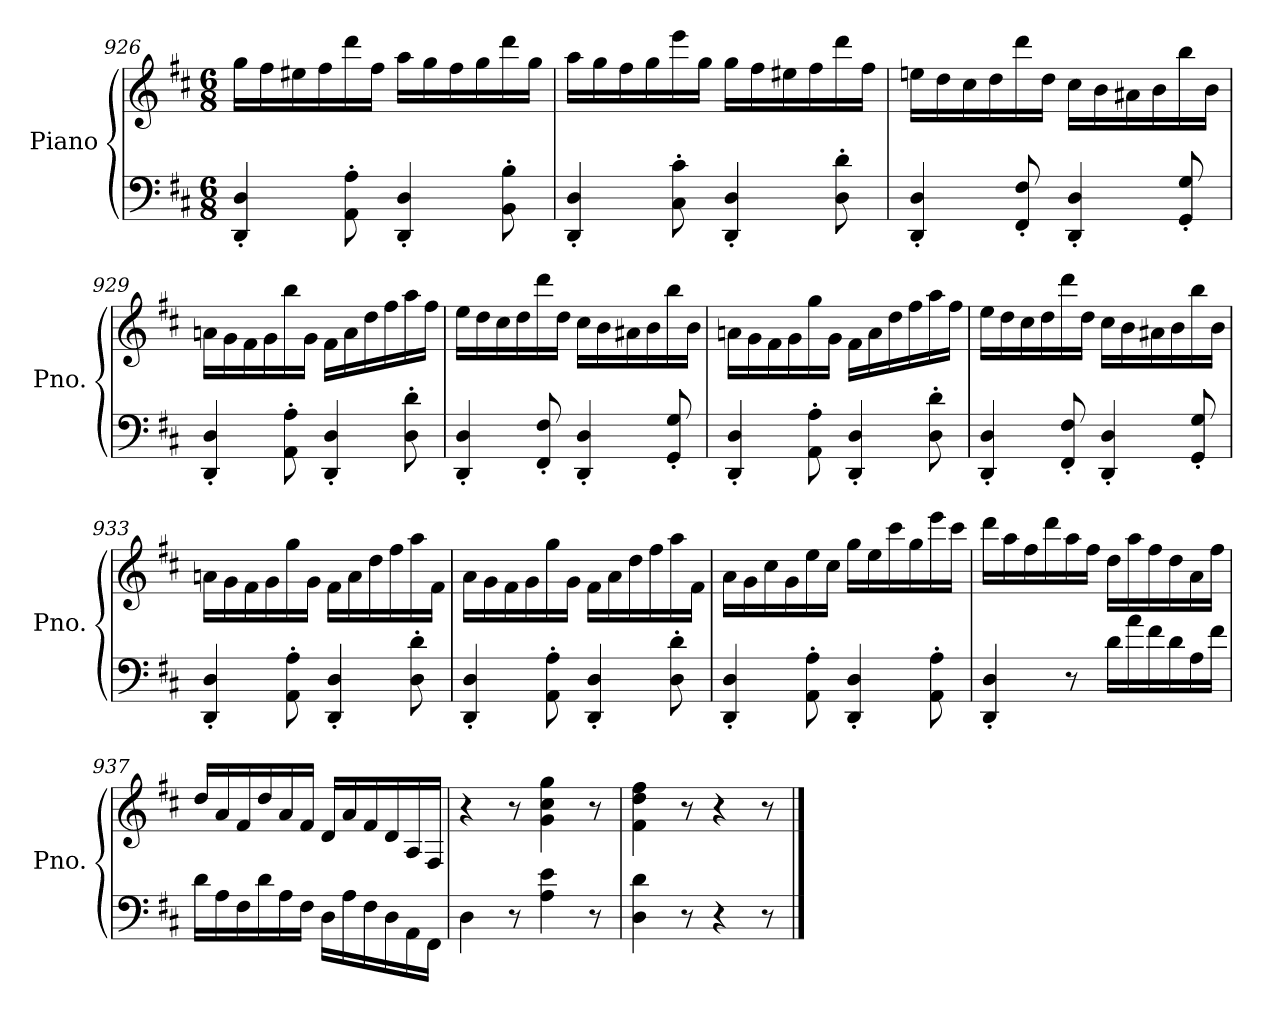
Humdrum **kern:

**kern	**kern
*part1	*part1
*staff2	*staff1
*I"Piano	*
*I'Pno.	*
*clefF4	*clefG2
*k[f#c#]	*k[f#c#]
*M6/8	*M6/8
=926	=926
4DD/' 4D/'	16gg\LL
.	16ff#\
.	16ee#X\
.	16ff#\
8AA\' 8A\'	16ddd\
.	16ff#\JJ
4DD/' 4D/'	16aa\LL
.	16gg\
.	16ff#\
.	16gg\
8BB\' 8B\'	16ddd\
.	16gg\JJ
!!LO:LB:g=z
=927	=927
4DD/' 4D/'	16aa\LL
.	16gg\
.	16ff#\
.	16gg\
8C#\' 8c#\'	16eee\
.	16gg\JJ
4DD/' 4D/'	16gg\LL
.	16ff#\
.	16ee#X\
.	16ff#\
8D\' 8d\'	16ddd\
.	16ff#\JJ
=928	=928
4DD/' 4D/'	16een\LL
.	16dd\
.	16cc#\
.	16dd\
8FF#/' 8F#/'	16ddd\
.	16dd\JJ
4DD/' 4D/'	16cc#\LL
.	16b\
.	16a#X\
.	16b\
8GG/' 8G/'	16bb\
.	16b\JJ
=929	=929
4DD/' 4D/'	16an\LL
.	16g\
.	16f#\
.	16g\
8AA\' 8A\'	16bb\
.	16g\JJ
4DD/' 4D/'	16f#\LL
.	16a\
.	16dd\
.	16ff#\
8D\' 8d\'	16aa\
.	16ff#\JJ
!!LO:LB:g=z
=930	=930
4DD/' 4D/'	16ee\LL
.	16dd\
.	16cc#\
.	16dd\
8FF#/' 8F#/'	16ddd\
.	16dd\JJ
4DD/' 4D/'	16cc#\LL
.	16b\
.	16a#X\
.	16b\
8GG/' 8G/'	16bb\
.	16b\JJ
=931	=931
4DD/' 4D/'	16an\LL
.	16g\
.	16f#\
.	16g\
8AA\' 8A\'	16gg\
.	16g\JJ
4DD/' 4D/'	16f#\LL
.	16a\
.	16dd\
.	16ff#\
8D\' 8d\'	16aa\
.	16ff#\JJ
=932	=932
4DD/' 4D/'	16ee\LL
.	16dd\
.	16cc#\
.	16dd\
8FF#/' 8F#/'	16ddd\
.	16dd\JJ
4DD/' 4D/'	16cc#\LL
.	16b\
.	16a#X\
.	16b\
8GG/' 8G/'	16bb\
.	16b\JJ
!!LO:LB:g=z
=933	=933
4DD/' 4D/'	16an\LL
.	16g\
.	16f#\
.	16g\
8AA\' 8A\'	16gg\
.	16g\JJ
4DD/' 4D/'	16f#\LL
.	16a\
.	16dd\
.	16ff#\
8D\' 8d\'	16aa\
.	16f#\JJ
=934	=934
4DD/' 4D/'	16a\LL
.	16g\
.	16f#\
.	16g\
8AA\' 8A\'	16gg\
.	16g\JJ
4DD/' 4D/'	16f#\LL
.	16a\
.	16dd\
.	16ff#\
8D\' 8d\'	16aa\
.	16f#\JJ
=935	=935
4DD/' 4D/'	16a\LL
.	16g\
.	16cc#\
.	16g\
8AA\' 8A\'	16ee\
.	16cc#\JJ
4DD/' 4D/'	16gg\LL
.	16ee\
.	16ccc#\
.	16gg\
8AA\' 8A\'	16eee\
.	16ccc#\JJ
!!LO:PB:g=z
=936	=936
4DD/' 4D/'	16ddd\LL
.	16aa\
.	16ff#\
.	16ddd\
8r	16aa\
.	16ff#\JJ
16d\LL	16dd\LL
16a\	16aa\
16f#\	16ff#\
16d\	16dd\
16A\	16a\
16f#\JJ	16ff#\JJ
=937	=937
16d\LL	16dd/LL
16A\	16a/
16F#\	16f#/
16d\	16dd/
16A\	16a/
16F#\JJ	16f#/JJ
16D\LL	16d/LL
16A\	16a/
16F#\	16f#/
16D\	16d/
16AA\	16A/
16FF#\JJ	16F#/JJ
=938	=938
4D\	4r
8r	8r
4A\ 4e\	4g\ 4cc#\ 4gg\
8r	8r
=939	=939
4D\ 4d\	4f#\ 4dd\ 4ff#\
8r	8r
4r	4r
8r	8r
==	==
*-	*-
